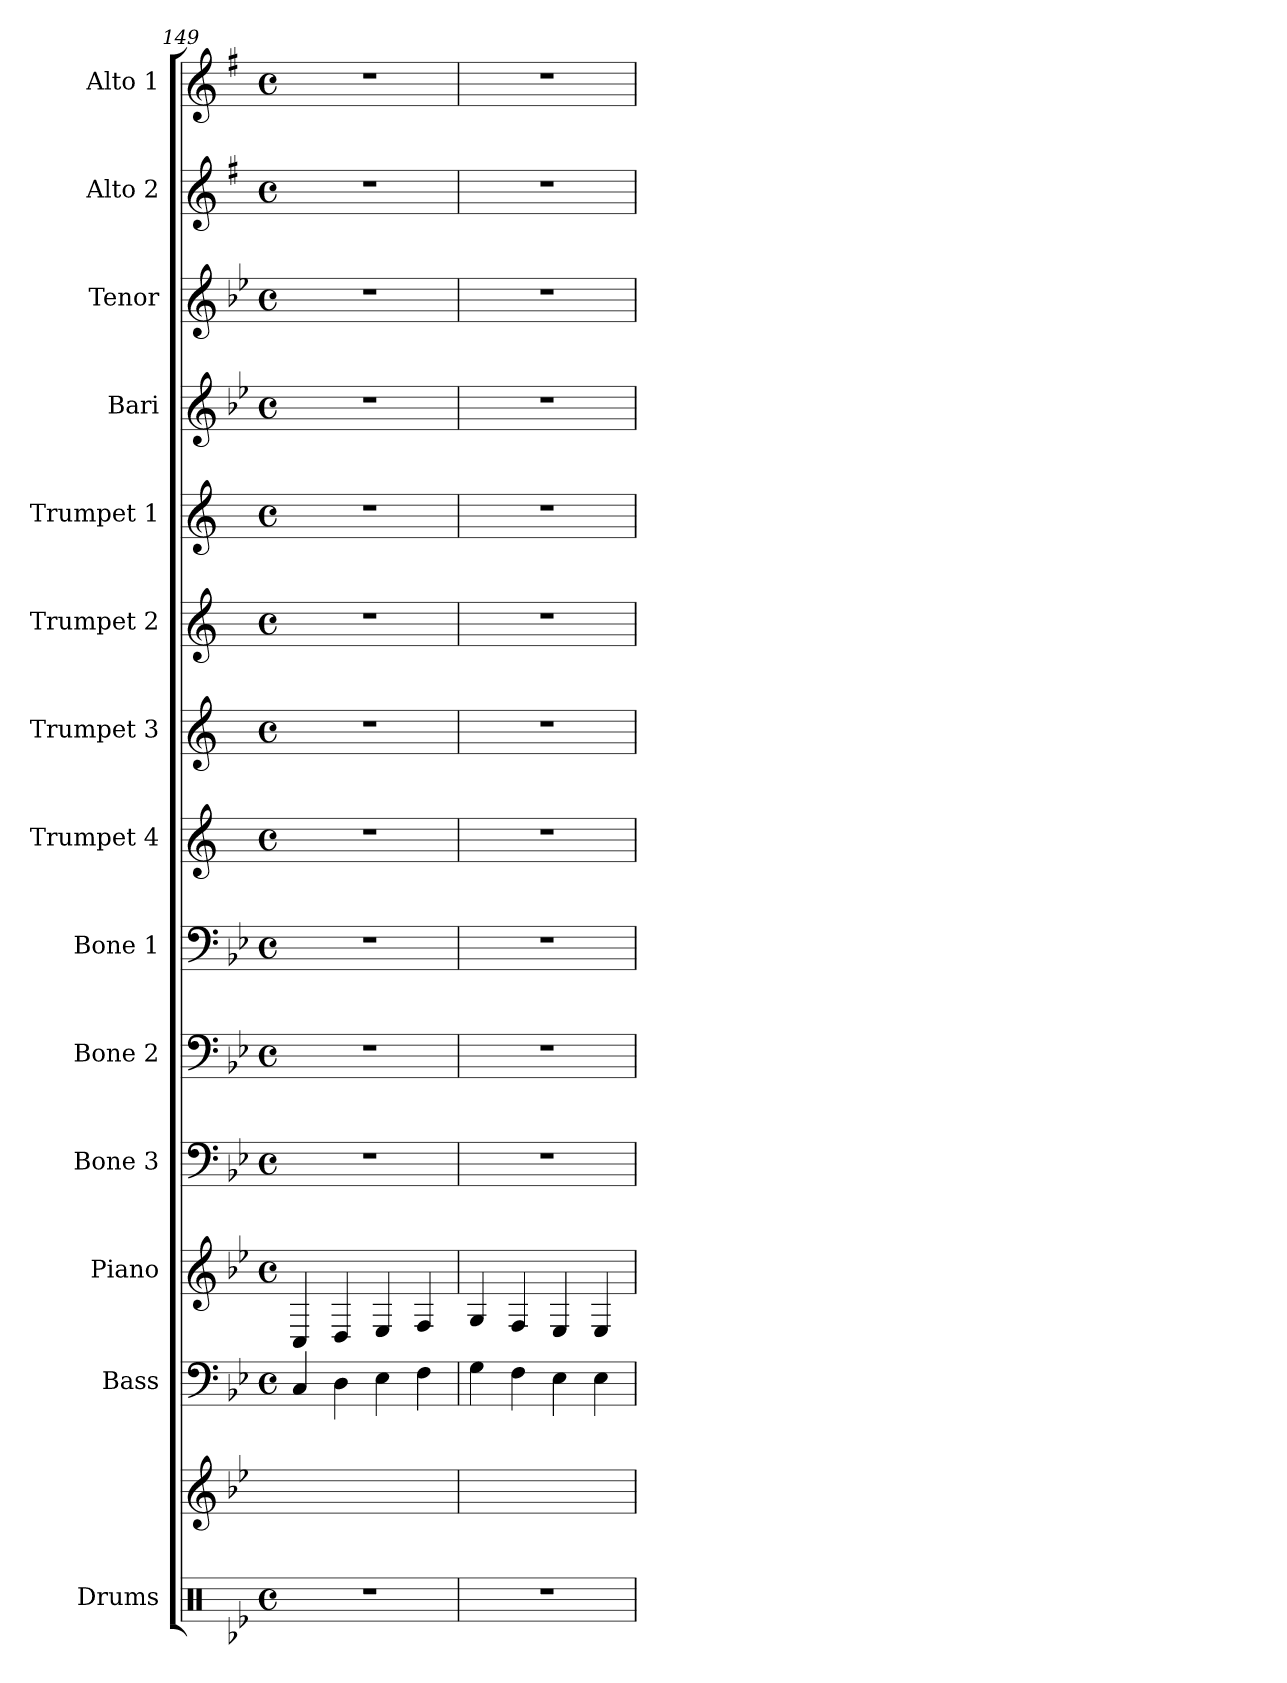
**kern	**kern	**kern	**kern	**kern	**kern	**kern	**kern	**kern	**kern	**kern	**kern	**kern	**kern	**kern
*part15	*part14	*part13	*part12	*part11	*part10	*part9	*part8	*part7	*part6	*part5	*part4	*part3	*part2	*part1
*staff15	*staff14	*staff13	*staff12	*staff11	*staff10	*staff9	*staff8	*staff7	*staff6	*staff5	*staff4	*staff3	*staff2	*staff1
*I"Drums	*	*I"Bass	*I"Piano	*I"Bone 3	*I"Bone 2	*I"Bone 1	*I"Trumpet 4	*I"Trumpet 3	*I"Trumpet 2	*I"Trumpet 1	*I"Bari	*I"Tenor	*I"Alto 2	*I"Alto 1
*	*	*	*	*	*	*	*I'Tpt	*	*I'Tpt	*I'Tpt	*	*	*	*
*clefX	*clefG2	*clefF4	*clefG2	*clefF4	*clefF4	*clefF4	*clefG2	*clefG2	*clefG2	*clefG2	*clefG2	*clefG2	*clefG2	*clefG2
*	*	*ITrd7c12	*ITrd8c14	*	*	*	*ITrd1c2	*ITrd1c2	*ITrd1c2	*ITrd1c2	*ITrd12c21	*ITrd8c14	*ITrd5c9	*ITrd5c9
*k[b-e-]	*k[b-e-]	*k[b-e-]	*k[b-e-]	*k[b-e-]	*k[b-e-]	*k[b-e-]	*k[b-e-]	*k[b-e-]	*k[b-e-]	*k[b-e-]	*k[b-e-]	*k[b-e-]	*k[b-e-]	*k[b-e-]
*B-:	*B-:	*B-:	*B-:	*B-:	*B-:	*B-:	*B-:	*B-:	*B-:	*B-:	*B-:	*B-:	*B-:	*B-:
*M4/4	*	*M4/4	*M4/4	*M4/4	*M4/4	*M4/4	*M4/4	*M4/4	*M4/4	*M4/4	*M4/4	*M4/4	*M4/4	*M4/4
*met(c)	*	*met(c)	*met(c)	*met(c)	*met(c)	*met(c)	*met(c)	*met(c)	*met(c)	*met(c)	*met(c)	*met(c)	*met(c)	*met(c)
=149	=149	=149	=149	=149	=149	=149	=149	=149	=149	=149	=149	=149	=149	=149
1r	1ryy	4CC/	4CC/	1r	1r	1r	1r	1r	1r	1r	1r	1r	1r	1r
.	.	4DD\	4DD/	.	.	.	.	.	.	.	.	.	.	.
.	.	4EE-\	4EE-/	.	.	.	.	.	.	.	.	.	.	.
.	.	4FF\	4FF/	.	.	.	.	.	.	.	.	.	.	.
=150	=150	=150	=150	=150	=150	=150	=150	=150	=150	=150	=150	=150	=150	=150
1r	1ryy	4GG\	4GG/	1r	1r	1r	1r	1r	1r	1r	1r	1r	1r	1r
.	.	4FF\	4FF/	.	.	.	.	.	.	.	.	.	.	.
.	.	4EE-\	4EE-/	.	.	.	.	.	.	.	.	.	.	.
.	.	4EE-\	4EE-/	.	.	.	.	.	.	.	.	.	.	.
=	=	=	=	=	=	=	=	=	=	=	=	=	=	=
*-	*-	*-	*-	*-	*-	*-	*-	*-	*-	*-	*-	*-	*-	*-
